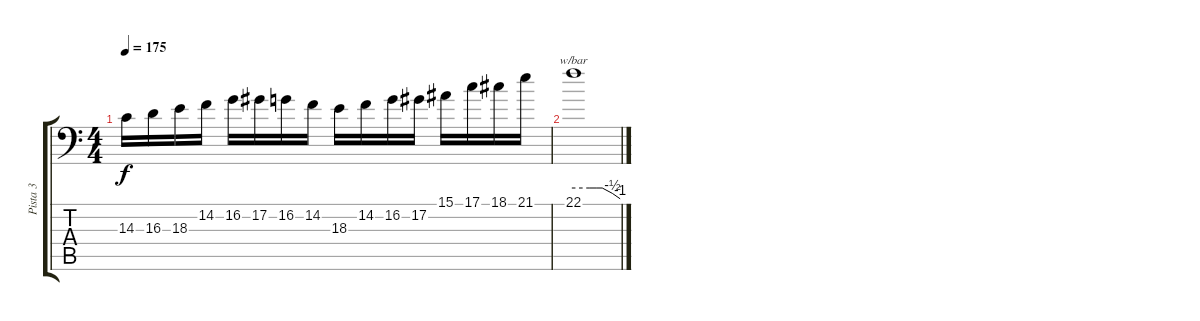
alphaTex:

\track ("Pista 3" "Pista 3") {instrument lead2sawtooth}
\staff {score tabs}
\tuning (G3 Eb3 Bb2 F2 C2 G1) {hide}
\ts (4 4)
\tempo 175
\clef f4
\ks c
14.3.16{dy f} 16.3.16 18.3.16 14.2.16 16.2.16 17.2.16 16.2.16 14.2.16 18.3.16 14.2.16 16.2.16 17.2.16 15.1.16 17.1.16 18.1.16 21.1.16 |
22.1.1{tbe (custom default 0 0 21 0 30 0 37 0 50 -2 60 -4)}
